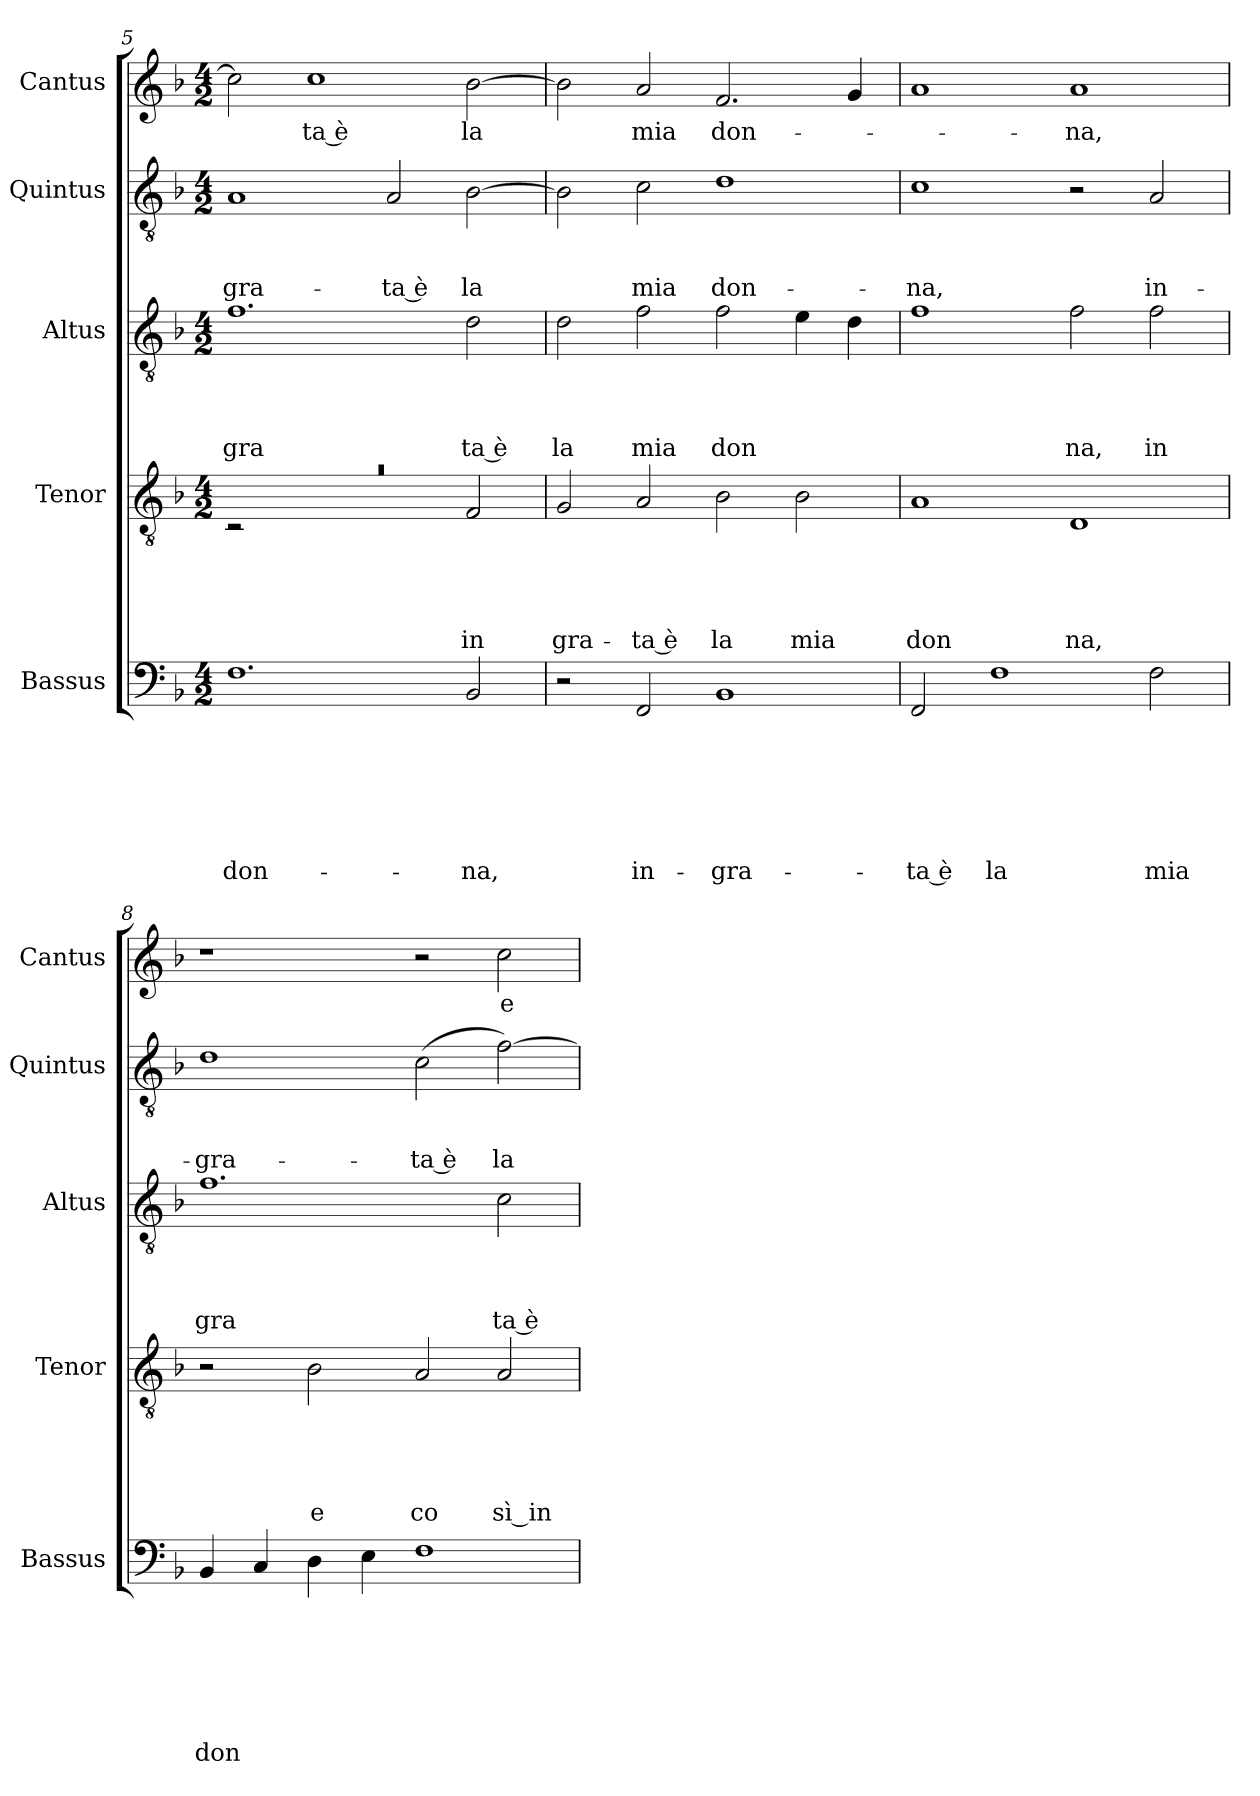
**kern	**text	**text	**text	**text	**text	**text	**text	**kern	**text	**text	**text	**text	**text	**kern	**text	**text	**text	**text	**kern	**text	**text	**text	**kern	**text
*part5	*part5	*part5	*part5	*part5	*part5	*part5	*part5	*part4	*part4	*part4	*part4	*part4	*part4	*part3	*part3	*part3	*part3	*part3	*part2	*part2	*part2	*part2	*part1	*part1
*staff5	*staff5	*staff5	*staff5	*staff5	*staff5	*staff5	*staff5	*staff4	*staff4	*staff4	*staff4	*staff4	*staff4	*staff3	*staff3	*staff3	*staff3	*staff3	*staff2	*staff2	*staff2	*staff2	*staff1	*staff1
*I"Bassus	*	*	*	*	*	*	*	*I"Tenor	*	*	*	*	*	*I"Altus	*	*	*	*	*I"Quintus	*	*	*	*I"Cantus	*
*I'Bassus	*	*	*	*	*	*	*	*I'Tenor	*	*	*	*	*	*I'Altus	*	*	*	*	*I'Quintus	*	*	*	*I'Cantus	*
*clefF4	*	*	*	*	*	*	*	*clefGv2	*	*	*	*	*	*clefGv2	*	*	*	*	*clefGv2	*	*	*	*clefG2	*
*k[b-]	*	*	*	*	*	*	*	*k[b-]	*	*	*	*	*	*k[b-]	*	*	*	*	*k[b-]	*	*	*	*k[b-]	*
*F:	*	*	*	*	*	*	*	*F:	*	*	*	*	*	*F:	*	*	*	*	*F:	*	*	*	*F:	*
*M4/2	*	*	*	*	*	*	*	*M4/2	*	*	*	*	*	*M4/2	*	*	*	*	*M4/2	*	*	*	*M4/2	*
=5	=5	=5	=5	=5	=5	=5	=5	=5	=5	=5	=5	=5	=5	=5	=5	=5	=5	=5	=5	=5	=5	=5	=5	=5
!	!	!	!	!	!	!	!LO:LY:b	!LO:N:vis=1	!	!	!	!	!	!	!	!	!	!LO:LY:b	!	!	!	!LO:LY:b	!	!
*	*	*	*	*	*	*	*	*^	*	*	*	*	*	*	*	*	*	*	*	*	*	*	*	*
1.F	.	.	.	.	.	.	don-	0ra	2rC	.	.	.	.	.	1.f	.	.	.	gra	1A	.	.	-gra-	2cc>\]	.
!	!	!	!	!	!	!	!	!	!	!	!	!	!	!	!	!	!	!	!	!	!	!	!	!	!LO:LY:b:rj
.	.	.	.	.	.	.	.	.	1ryy	.	.	.	.	.	.	.	.	.	.	.	.	.	.	1cc	-ta è
!	!	!	!	!	!	!	!	!	!	!	!	!	!	!	!	!	!	!	!	!	!	!	!LO:LY:b:rj	!	!
.	.	.	.	.	.	.	.	.	.	.	.	.	.	.	.	.	.	.	.	2A/	.	.	-ta è	.	.
!	!	!	!	!	!	!	!LO:LY:b	!	!	!	!	!	!	!LO:LY:b	!	!	!	!	!LO:LY:b:rj	!	!	!	!LO:LY:b	!	!LO:LY:b
2BB-/	.	.	.	.	.	.	-na,	.	2F/	.	.	.	.	in-	2d\	.	.	.	ta è	[>2B-\	.	.	la	[>2b-\	la
=6	=6	=6	=6	=6	=6	=6	=6	=6	=6	=6	=6	=6	=6	=6	=6	=6	=6	=6	=6	=6	=6	=6	=6	=6	=6
!	!	!	!	!	!	!	!	!	!	!	!	!	!	!LO:LY:b	!	!	!	!	!LO:LY:b	!	!	!	!	!	!
*	*	*	*	*	*	*	*	*v	*v	*	*	*	*	*	*	*	*	*	*	*	*	*	*	*	*
2r	.	.	.	.	.	.	.	2G/	.	.	.	.	-gra-	2d\	.	.	.	la	2B-\]	.	.	.	2b-\]	.
!	!	!	!	!	!	!	!LO:LY:b	!	!	!	!	!	!LO:LY:b:rj	!	!	!	!	!LO:LY:b	!	!	!	!LO:LY:b	!	!LO:LY:b
2FF/	.	.	.	.	.	.	in-	2A/	.	.	.	.	-ta è	2f\	.	.	.	mia	2c\	.	.	mia	2a/	mia
!	!	!	!	!	!	!	!LO:LY:b	!	!	!	!	!	!LO:LY:b	!	!	!	!	!LO:LY:b	!	!	!	!LO:LY:b	!	!LO:LY:b
1BB-	.	.	.	.	.	.	-gra-	2B-\	.	.	.	.	la	2f\	.	.	.	don	1d	.	.	don-	2.f/	don-
!	!	!	!	!	!	!	!	!	!	!	!	!	!LO:LY:b	!	!	!	!	!	!	!	!	!	!	!
.	.	.	.	.	.	.	.	2B-\	.	.	.	.	mia	4e\	.	.	.	.	.	.	.	.	.	.
.	.	.	.	.	.	.	.	.	.	.	.	.	.	4d\	.	.	.	.	.	.	.	.	4g/	.
!!LO:LB:g=z
=7	=7	=7	=7	=7	=7	=7	=7	=7	=7	=7	=7	=7	=7	=7	=7	=7	=7	=7	=7	=7	=7	=7	=7	=7
!	!	!	!	!	!	!	!LO:LY:b:rj	!	!	!	!	!	!LO:LY:b	!	!	!	!	!	!	!	!	!LO:LY:b	!	!
2FF/	.	.	.	.	.	.	-ta è	1A	.	.	.	.	don	1f	.	.	.	.	1c	.	.	-na,	1a	.
!	!	!	!	!	!	!	!LO:LY:b	!	!	!	!	!	!	!	!	!	!	!	!	!	!	!	!	!
1F	.	.	.	.	.	.	la	.	.	.	.	.	.	.	.	.	.	.	.	.	.	.	.	.
!	!	!	!	!	!	!	!	!	!	!	!	!	!LO:LY:b	!	!	!	!	!LO:LY:b	!	!	!	!	!	!LO:LY:b
.	.	.	.	.	.	.	.	1D	.	.	.	.	na,	2f\	.	.	.	na,	2r	.	.	.	1a	-na,
!	!	!	!	!	!	!	!LO:LY:b	!	!	!	!	!	!	!	!	!	!	!LO:LY:b	!	!	!	!LO:LY:b	!	!
2F\	.	.	.	.	.	.	mia	.	.	.	.	.	.	2f\	.	.	.	in	2A/	.	.	in-	.	.
=8	=8	=8	=8	=8	=8	=8	=8	=8	=8	=8	=8	=8	=8	=8	=8	=8	=8	=8	=8	=8	=8	=8	=8	=8
!	!	!	!	!	!	!	!LO:LY:b	!	!	!	!	!	!	!	!	!	!	!LO:LY:b	!	!	!	!LO:LY:b	!	!
4BB-/	.	.	.	.	.	.	don	2r	.	.	.	.	.	1.f	.	.	.	gra	1d	.	.	-gra-	1r	.
4C/	.	.	.	.	.	.	.	.	.	.	.	.	.	.	.	.	.	.	.	.	.	.	.	.
!	!	!	!	!	!	!	!	!	!	!	!	!	!LO:LY:b	!	!	!	!	!	!	!	!	!	!	!
4D\	.	.	.	.	.	.	.	2B-\	.	.	.	.	e	.	.	.	.	.	.	.	.	.	.	.
4E\	.	.	.	.	.	.	.	.	.	.	.	.	.	.	.	.	.	.	.	.	.	.	.	.
!	!	!	!	!	!	!	!	!	!	!	!	!	!LO:LY:b	!	!	!	!	!	!	!	!	!LO:LY:b:rj	!	!
1F	.	.	.	.	.	.	.	2A/	.	.	.	.	co	.	.	.	.	.	(<2c\	.	.	-ta è	2r	.
!	!	!	!	!	!	!	!	!	!	!	!	!	!LO:LY:b:rj	!	!	!	!	!LO:LY:b:rj	!	!	!	!LO:LY:b	!	!LO:LY:b
.	.	.	.	.	.	.	.	2A/	.	.	.	.	sì in	2c\	.	.	.	ta è	[>2f\)	.	.	la	2cc\	e
=	=	=	=	=	=	=	=	=	=	=	=	=	=	=	=	=	=	=	=	=	=	=	=	=
*-	*-	*-	*-	*-	*-	*-	*-	*-	*-	*-	*-	*-	*-	*-	*-	*-	*-	*-	*-	*-	*-	*-	*-	*-
